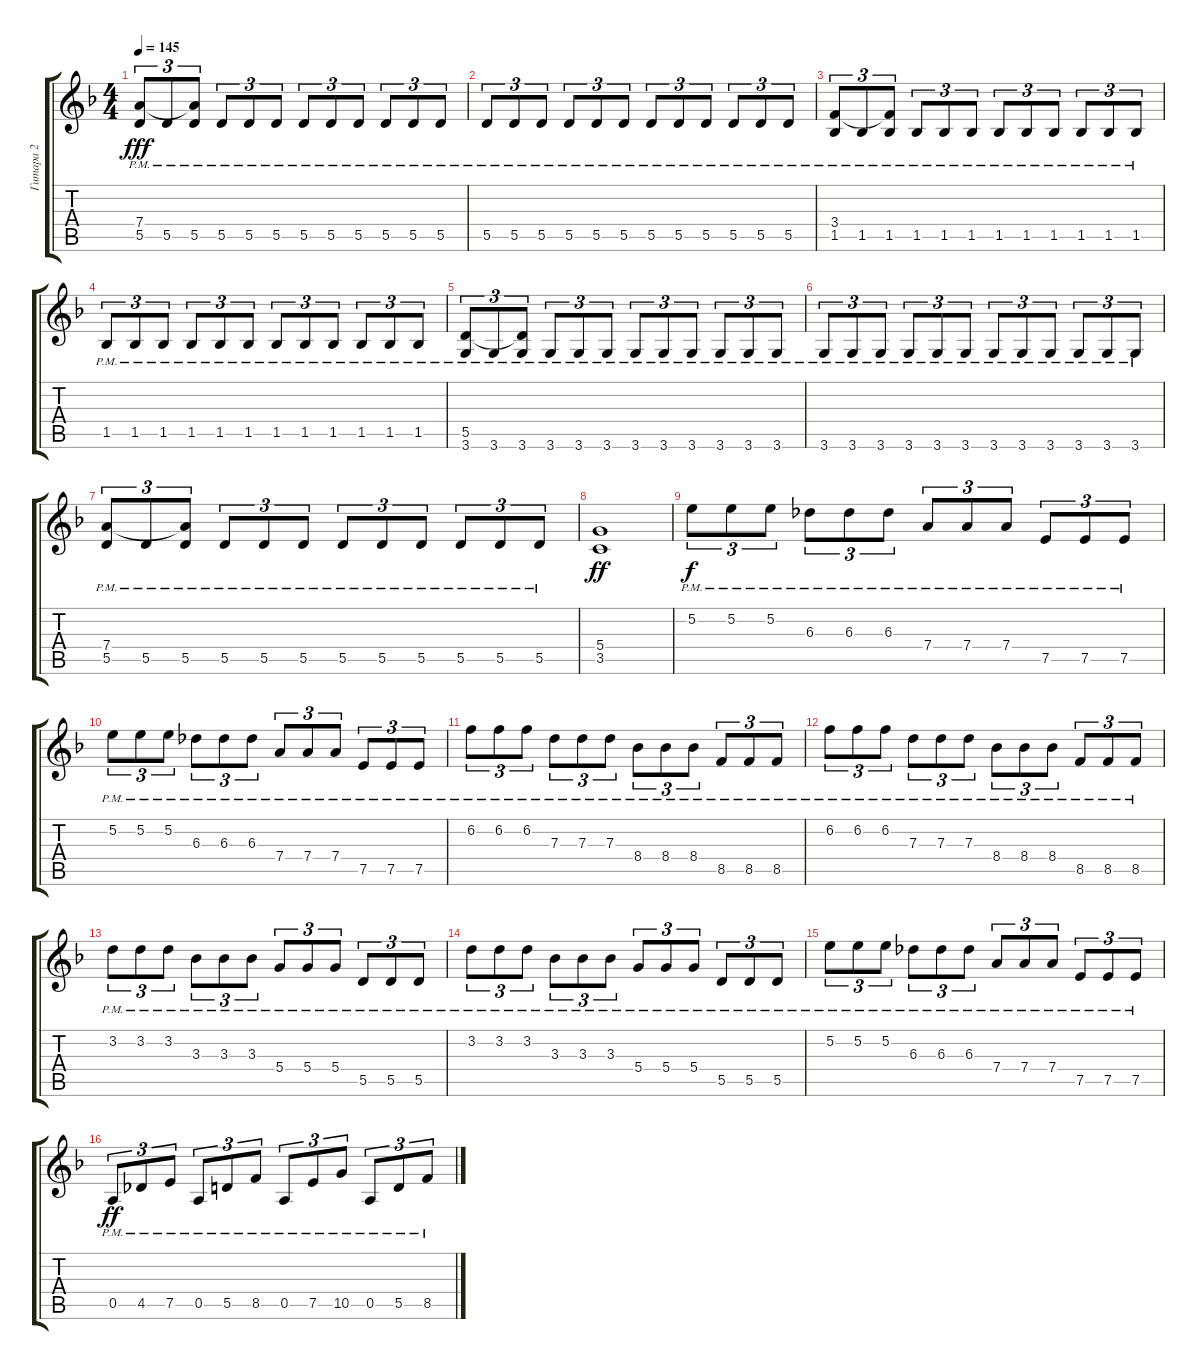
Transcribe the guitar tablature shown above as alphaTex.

\track ("Гитара 2" "Гитара 2") {instrument distortionguitar}
\staff {score tabs}
\tuning (E4 B3 G3 D3 A2 E2) {hide}
\ts (4 4)
\tempo 145
\clef g2
\ks dminor
(7.4{pm} 5.5{pm}).8{tu (3 2) dy fff} 5.5{pm}.8{tu (3 2)} (7.4{t} 5.5{pm}).8{tu (3 2)} 5.5{pm}.8{tu (3 2)} 5.5{pm}.8{tu (3 2)} 5.5{pm}.8{tu (3 2)} 5.5{pm}.8{tu (3 2)} 5.5{pm}.8{tu (3 2)} 5.5{pm}.8{tu (3 2)} 5.5{pm}.8{tu (3 2)} 5.5{pm}.8{tu (3 2)} 5.5{pm}.8{tu (3 2)} |
5.5{pm}.8{tu (3 2)} 5.5{pm}.8{tu (3 2)} 5.5{pm}.8{tu (3 2)} 5.5{pm}.8{tu (3 2)} 5.5{pm}.8{tu (3 2)} 5.5{pm}.8{tu (3 2)} 5.5{pm}.8{tu (3 2)} 5.5{pm}.8{tu (3 2)} 5.5{pm}.8{tu (3 2)} 5.5{pm}.8{tu (3 2)} 5.5{pm}.8{tu (3 2)} 5.5{pm}.8{tu (3 2)} |
(3.4{pm} 1.5{pm}).8{tu (3 2)} 1.5{pm}.8{tu (3 2)} (3.4{t} 1.5{pm}).8{tu (3 2)} 1.5{pm}.8{tu (3 2)} 1.5{pm}.8{tu (3 2)} 1.5{pm}.8{tu (3 2)} 1.5{pm}.8{tu (3 2)} 1.5{pm}.8{tu (3 2)} 1.5{pm}.8{tu (3 2)} 1.5{pm}.8{tu (3 2)} 1.5{pm}.8{tu (3 2)} 1.5{pm}.8{tu (3 2)} |
1.5{pm}.8{tu (3 2)} 1.5{pm}.8{tu (3 2)} 1.5{pm}.8{tu (3 2)} 1.5{pm}.8{tu (3 2)} 1.5{pm}.8{tu (3 2)} 1.5{pm}.8{tu (3 2)} 1.5{pm}.8{tu (3 2)} 1.5{pm}.8{tu (3 2)} 1.5{pm}.8{tu (3 2)} 1.5{pm}.8{tu (3 2)} 1.5{pm}.8{tu (3 2)} 1.5{pm}.8{tu (3 2)} |
(5.5{pm} 3.6{pm}).8{tu (3 2)} 3.6{pm}.8{tu (3 2)} (5.5{t} 3.6{pm}).8{tu (3 2)} 3.6{pm}.8{tu (3 2)} 3.6{pm}.8{tu (3 2)} 3.6{pm}.8{tu (3 2)} 3.6{pm}.8{tu (3 2)} 3.6{pm}.8{tu (3 2)} 3.6{pm}.8{tu (3 2)} 3.6{pm}.8{tu (3 2)} 3.6{pm}.8{tu (3 2)} 3.6{pm}.8{tu (3 2)} |
3.6{pm}.8{tu (3 2)} 3.6{pm}.8{tu (3 2)} 3.6{pm}.8{tu (3 2)} 3.6{pm}.8{tu (3 2)} 3.6{pm}.8{tu (3 2)} 3.6{pm}.8{tu (3 2)} 3.6{pm}.8{tu (3 2)} 3.6{pm}.8{tu (3 2)} 3.6{pm}.8{tu (3 2)} 3.6{pm}.8{tu (3 2)} 3.6{pm}.8{tu (3 2)} 3.6{pm}.8{tu (3 2)} |
(7.4{pm} 5.5{pm}).8{tu (3 2)} 5.5{pm}.8{tu (3 2)} (7.4{t} 5.5{pm}).8{tu (3 2)} 5.5{pm}.8{tu (3 2)} 5.5{pm}.8{tu (3 2)} 5.5{pm}.8{tu (3 2)} 5.5{pm}.8{tu (3 2)} 5.5{pm}.8{tu (3 2)} 5.5{pm}.8{tu (3 2)} 5.5{pm}.8{tu (3 2)} 5.5{pm}.8{tu (3 2)} 5.5{pm}.8{tu (3 2)} |
(5.4 3.5).1{dy ff} |
5.2{pm}.8{tu (3 2) dy f} 5.2{pm}.8{tu (3 2)} 5.2{pm}.8{tu (3 2)} 6.3{pm}.8{tu (3 2)} 6.3{pm}.8{tu (3 2)} 6.3{pm}.8{tu (3 2)} 7.4{pm}.8{tu (3 2)} 7.4{pm}.8{tu (3 2)} 7.4{pm}.8{tu (3 2)} 7.5{pm}.8{tu (3 2)} 7.5{pm}.8{tu (3 2)} 7.5{pm}.8{tu (3 2)} |
5.2{pm}.8{tu (3 2)} 5.2{pm}.8{tu (3 2)} 5.2{pm}.8{tu (3 2)} 6.3{pm}.8{tu (3 2)} 6.3{pm}.8{tu (3 2)} 6.3{pm}.8{tu (3 2)} 7.4{pm}.8{tu (3 2)} 7.4{pm}.8{tu (3 2)} 7.4{pm}.8{tu (3 2)} 7.5{pm}.8{tu (3 2)} 7.5{pm}.8{tu (3 2)} 7.5{pm}.8{tu (3 2)} |
6.2{pm}.8{tu (3 2)} 6.2{pm}.8{tu (3 2)} 6.2{pm}.8{tu (3 2)} 7.3{pm}.8{tu (3 2)} 7.3{pm}.8{tu (3 2)} 7.3{pm}.8{tu (3 2)} 8.4{pm}.8{tu (3 2)} 8.4{pm}.8{tu (3 2)} 8.4{pm}.8{tu (3 2)} 8.5{pm}.8{tu (3 2)} 8.5{pm}.8{tu (3 2)} 8.5{pm}.8{tu (3 2)} |
6.2{pm}.8{tu (3 2)} 6.2{pm}.8{tu (3 2)} 6.2{pm}.8{tu (3 2)} 7.3{pm}.8{tu (3 2)} 7.3{pm}.8{tu (3 2)} 7.3{pm}.8{tu (3 2)} 8.4{pm}.8{tu (3 2)} 8.4{pm}.8{tu (3 2)} 8.4{pm}.8{tu (3 2)} 8.5{pm}.8{tu (3 2)} 8.5{pm}.8{tu (3 2)} 8.5{pm}.8{tu (3 2)} |
3.2{pm}.8{tu (3 2)} 3.2{pm}.8{tu (3 2)} 3.2{pm}.8{tu (3 2)} 3.3{pm}.8{tu (3 2)} 3.3{pm}.8{tu (3 2)} 3.3{pm}.8{tu (3 2)} 5.4{pm}.8{tu (3 2)} 5.4{pm}.8{tu (3 2)} 5.4{pm}.8{tu (3 2)} 5.5{pm}.8{tu (3 2)} 5.5{pm}.8{tu (3 2)} 5.5{pm}.8{tu (3 2)} |
3.2{pm}.8{tu (3 2)} 3.2{pm}.8{tu (3 2)} 3.2{pm}.8{tu (3 2)} 3.3{pm}.8{tu (3 2)} 3.3{pm}.8{tu (3 2)} 3.3{pm}.8{tu (3 2)} 5.4{pm}.8{tu (3 2)} 5.4{pm}.8{tu (3 2)} 5.4{pm}.8{tu (3 2)} 5.5{pm}.8{tu (3 2)} 5.5{pm}.8{tu (3 2)} 5.5{pm}.8{tu (3 2)} |
5.2{pm}.8{tu (3 2)} 5.2{pm}.8{tu (3 2)} 5.2{pm}.8{tu (3 2)} 6.3{pm}.8{tu (3 2)} 6.3{pm}.8{tu (3 2)} 6.3{pm}.8{tu (3 2)} 7.4{pm}.8{tu (3 2)} 7.4{pm}.8{tu (3 2)} 7.4{pm}.8{tu (3 2)} 7.5{pm}.8{tu (3 2)} 7.5{pm}.8{tu (3 2)} 7.5{pm}.8{tu (3 2)} |
0.5{pm}.8{tu (3 2) dy ff} 4.5{pm}.8{tu (3 2)} 7.5{pm}.8{tu (3 2)} 0.5{pm}.8{tu (3 2)} 5.5{pm}.8{tu (3 2)} 8.5{pm}.8{tu (3 2)} 0.5{pm}.8{tu (3 2)} 7.5{pm}.8{tu (3 2)} 10.5{pm}.8{tu (3 2)} 0.5{pm}.8{tu (3 2)} 5.5{pm}.8{tu (3 2)} 8.5{pm}.8{tu (3 2)}
